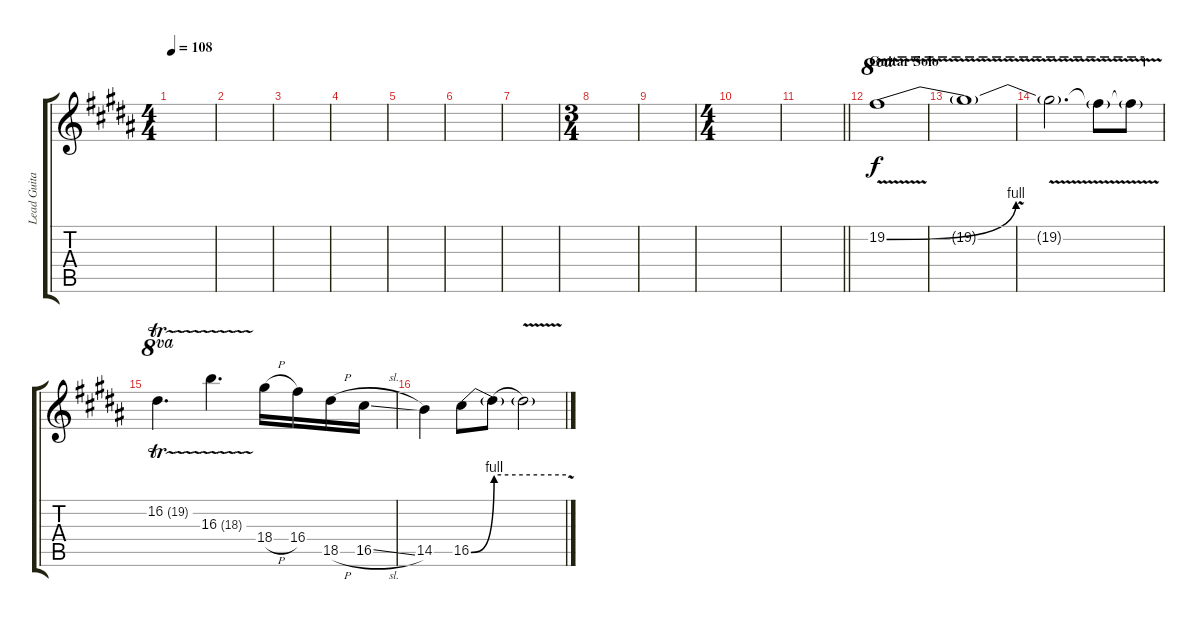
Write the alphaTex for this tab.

\track ("Lead Guitar" "Lead Guita") {instrument distortionguitar}
\staff {score tabs}
\tuning (E4 B3 G3 D3 A2 E2) {hide}
\ts (4 4)
\tempo 108
\clef g2
\ks g#minor
|
|
|
|
|
|
|
\ts (3 4)
|
|
\ts (4 4)
|
\barLineRight lightlight
|
\section ("" "Guitar Solo")
19.2{be (bend 0 0 60 4) v}.1{ot 8va dy f volume 10} |
19.2{v t}.1{ot 8va} |
19.2{v t}.2{d ot 8va} 19.2{v t}.8{ot 8va} 19.2{v t}.8{ot 8va} |
16.2{tr (19 32)}.4{d ot 8va} 16.3{tr (18 32)}.4{d} 18.4{h}.16 16.4.16 18.5{h}.16 16.5{sl}.16 |
14.5.4 16.5{be (bend 0 0 60 4)}.8 16.5{be (hold 0 4 60 4) t}.8 16.5{v t}.2
